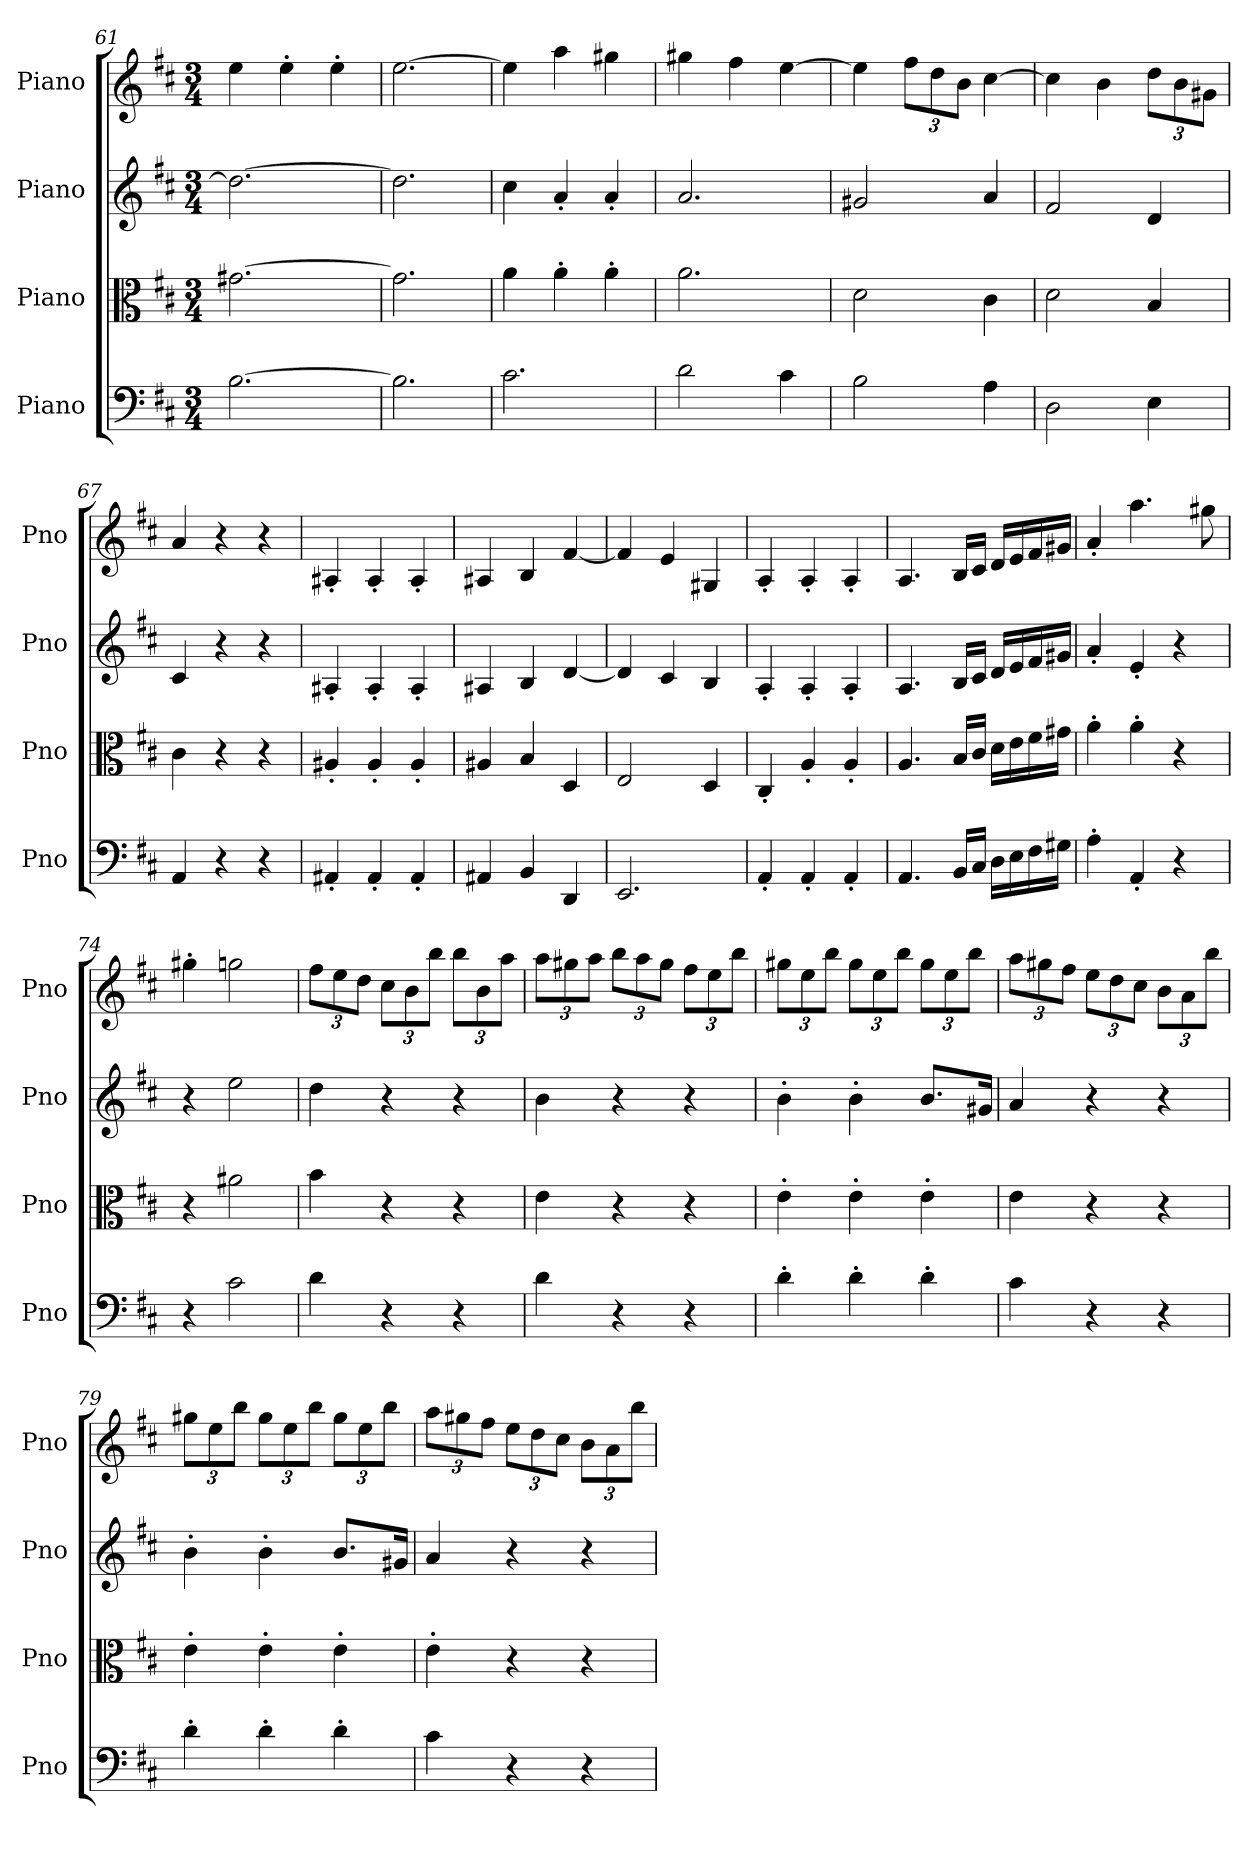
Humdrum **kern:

**kern	**kern	**kern	**kern
*part4	*part3	*part2	*part1
*staff4	*staff3	*staff2	*staff1
*I"Piano	*I"Piano	*I"Piano	*I"Piano
*I'Pno	*I'Pno	*I'Pno	*I'Pno
*clefF4	*clefC3	*clefG2	*clefG2
*k[f#c#]	*k[f#c#]	*k[f#c#]	*k[f#c#]
*M3/4	*M3/4	*M3/4	*M3/4
=61	=61	=61	=61
[2.B\	[2.g#X\	2.dd\_	4ee\
.	.	.	4ee'\
.	.	.	4ee'\
=62	=62	=62	=62
2.B\]	2.g#\]	2.dd\]	[2.ee\
=63	=63	=63	=63
2.c#\	4a\	4cc#\	4ee\]
.	4a'\	4a'/	4aa\
.	4a'\	4a'/	4gg#X\
=64	=64	=64	=64
2d\	2.a\	2.a/	4gg#X\
.	.	.	4ff#\
4c#\	.	.	[4ee\
=65	=65	=65	=65
2B\	2d\	2g#X/	4ee\]
*	*	*	*Xbrackettup
.	.	.	12ff#\L
.	.	.	12dd\
.	.	.	12b\J
4A\	4c#\	4a/	[4cc#\
!!LO:PB:g=z
=66	=66	=66	=66
2D\	2d\	2f#/	4cc#\]
.	.	.	4b\
4E\	4B/	4d/	12dd\L
.	.	.	12b\
.	.	.	12g#X\J
=67	=67	=67	=67
4AA/	4c#\	4c#/	4a/
4r	4r	4r	4r
4r	4r	4r	4r
=68	=68	=68	=68
4AA#X'/	4A#X'/	4A#X'/	4A#X'/
4AA#'/	4A#'/	4A#'/	4A#'/
4AA#'/	4A#'/	4A#'/	4A#'/
=69	=69	=69	=69
4AA#X/	4A#X/	4A#X/	4A#X/
4BB/	4B/	4B/	4B/
4DD/	4D/	[4d/	[4f#/
=70	=70	=70	=70
2.EE/	2E/	4d/]	4f#/]
.	.	4c#/	4e/
.	4D/	4B/	4G#X/
=71	=71	=71	=71
4AA'/	4C#'/	4A'/	4A'/
4AA'/	4A'/	4A'/	4A'/
4AA'/	4A'/	4A'/	4A'/
=72	=72	=72	=72
4.AA/	4.A/	4.A/	4.A/
16BB/LL	16B/LL	16B/LL	16B/LL
16C#/JJ	16c#/JJ	16c#/JJ	16c#/JJ
16D\LL	16d\LL	16d/LL	16d/LL
16E\	16e\	16e/	16e/
16F#\	16f#\	16f#/	16f#/
16G#X\JJ	16g#X\JJ	16g#X/JJ	16g#X/JJ
=73	=73	=73	=73
4A'\	4a'\	4a'/	4a'/
4AA'/	4a'\	4e'/	4.aa\
4r	4r	4r	.
.	.	.	8gg#X\
!!LO:LB:g=z
=74	=74	=74	=74
4r	4r	4r	4gg#X'\
2c#\	2a#X\	2ee\	2ggn\
=75	=75	=75	=75
4d\	4b\	4dd\	12ff#\L
.	.	.	12ee\
.	.	.	12dd\J
4r	4r	4r	12cc#\L
.	.	.	12b\
.	.	.	12bb\J
4r	4r	4r	12bb\L
.	.	.	12b\
.	.	.	12aa\J
=76	=76	=76	=76
4d\	4e\	4b\	12aa\L
.	.	.	12gg#X\
.	.	.	12aa\J
4r	4r	4r	12bb\L
.	.	.	12aa\
.	.	.	12gg#\J
4r	4r	4r	12ff#\L
.	.	.	12ee\
.	.	.	12bb\J
=77	=77	=77	=77
4d'\	4e'\	4b'\	12gg#X\L
.	.	.	12ee\
.	.	.	12bb\J
4d'\	4e'\	4b'\	12gg#\L
.	.	.	12ee\
.	.	.	12bb\J
4d'\	4e'\	8.b/L	12gg#\L
.	.	.	12ee\
.	.	.	12bb\J
.	.	16g#X/Jk	.
=78	=78	=78	=78
4c#\	4e\	4a/	12aa\L
.	.	.	12gg#X\
.	.	.	12ff#\J
4r	4r	4r	12ee\L
.	.	.	12dd\
.	.	.	12cc#\J
4r	4r	4r	12b\L
.	.	.	12a\
.	.	.	12bb\J
!!LO:LB:g=z
=79	=79	=79	=79
4d'\	4e'\	4b'\	12gg#X\L
.	.	.	12ee\
.	.	.	12bb\J
4d'\	4e'\	4b'\	12gg#\L
.	.	.	12ee\
.	.	.	12bb\J
4d'\	4e'\	8.b/L	12gg#\L
.	.	.	12ee\
.	.	.	12bb\J
.	.	16g#X/Jk	.
=80	=80	=80	=80
4c#\	4e'\	4a/	12aa\L
.	.	.	12gg#X\
.	.	.	12ff#\J
4r	4r	4r	12ee\L
.	.	.	12dd\
.	.	.	12cc#\J
4r	4r	4r	12b\L
.	.	.	12a\
.	.	.	12bb\J
=	=	=	=
*-	*-	*-	*-
